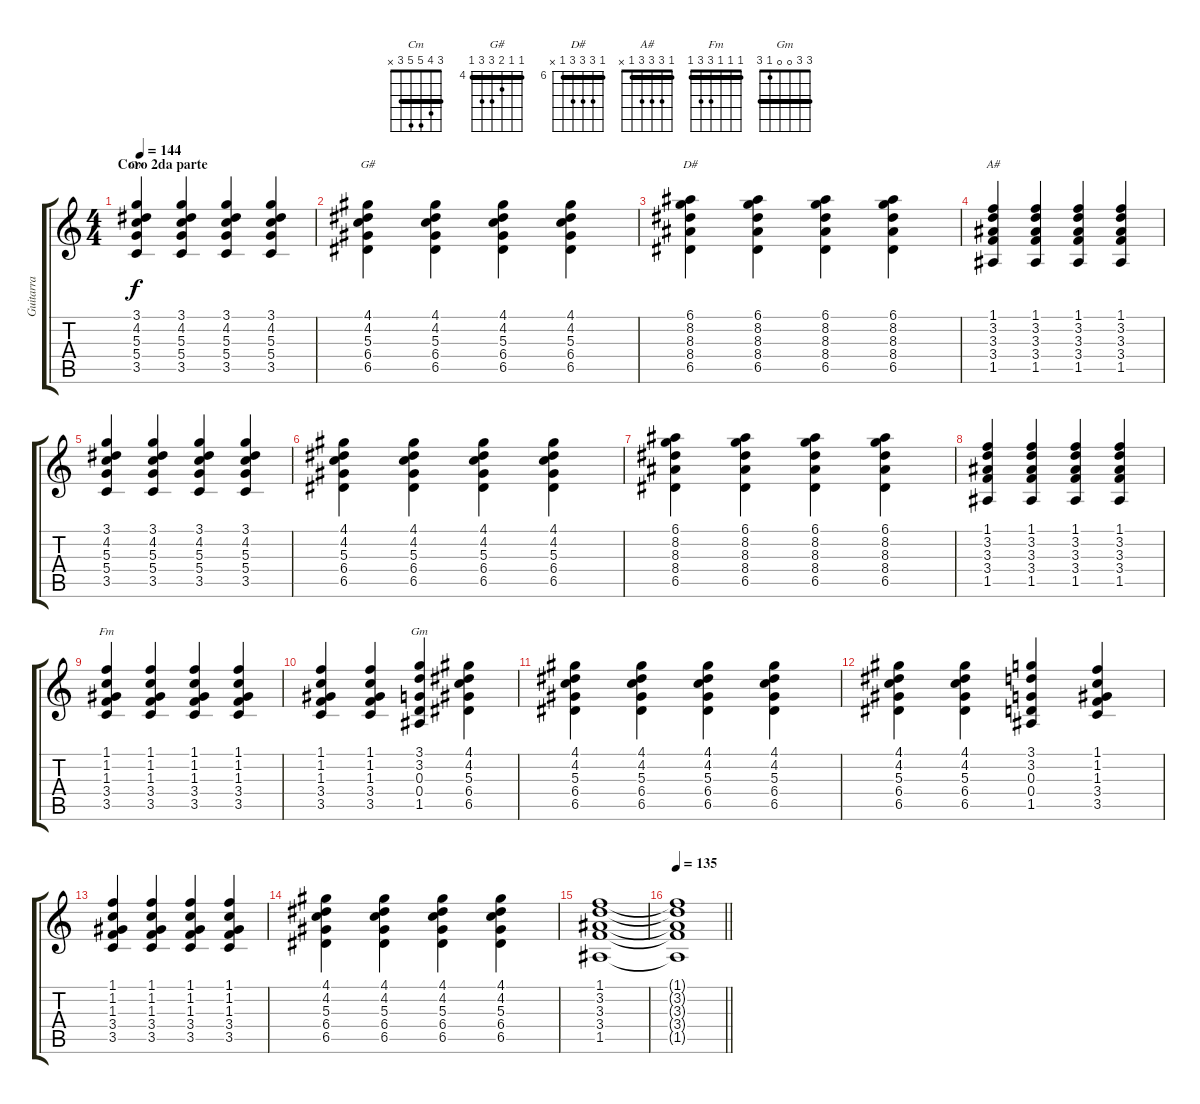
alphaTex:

\track ("Guitarra" "Guitarra") {instrument acousticguitarnylon}
\staff {score tabs}
\tuning (E4 B3 G3 D3 A2 E2) {hide}
\chord ("Cm" 3 4 5 5 3 x) {barre 3}
\chord ("G#" 4 4 5 6 6 4) {firstfret 4 barre 4}
\chord ("D#" 6 8 8 8 6 x) {firstfret 6 barre 6}
\chord ("A#" 1 3 3 3 1 x) {barre 1}
\chord ("Fm" 1 1 1 3 3 1) {barre 1}
\chord ("Gm" 3 3 0 0 1 3) {barre 3}
\ts (4 4)
\section ("" "Coro 2da parte")
\tempo 144
\clef g2
\ks c
(3.1 4.2 5.3 5.4 3.5).4{ch "Cm" dy f} (3.1 4.2 5.3 5.4 3.5).4 (3.1 4.2 5.3 5.4 3.5).4 (3.1 4.2 5.3 5.4 3.5).4 |
(4.1 4.2 5.3 6.4 6.5).4{ch "G#"} (4.1 4.2 5.3 6.4 6.5).4 (4.1 4.2 5.3 6.4 6.5).4 (4.1 4.2 5.3 6.4 6.5).4 |
(6.1 8.2 8.3 8.4 6.5).4{ch "D#"} (6.1 8.2 8.3 8.4 6.5).4 (6.1 8.2 8.3 8.4 6.5).4 (6.1 8.2 8.3 8.4 6.5).4 |
(1.1 3.2 3.3 3.4 1.5).4{ch "A#"} (1.1 3.2 3.3 3.4 1.5).4 (1.1 3.2 3.3 3.4 1.5).4 (1.1 3.2 3.3 3.4 1.5).4 |
(3.1 4.2 5.3 5.4 3.5).4 (3.1 4.2 5.3 5.4 3.5).4 (3.1 4.2 5.3 5.4 3.5).4 (3.1 4.2 5.3 5.4 3.5).4 |
(4.1 4.2 5.3 6.4 6.5).4 (4.1 4.2 5.3 6.4 6.5).4 (4.1 4.2 5.3 6.4 6.5).4 (4.1 4.2 5.3 6.4 6.5).4 |
(6.1 8.2 8.3 8.4 6.5).4 (6.1 8.2 8.3 8.4 6.5).4 (6.1 8.2 8.3 8.4 6.5).4 (6.1 8.2 8.3 8.4 6.5).4 |
(1.1 3.2 3.3 3.4 1.5).4 (1.1 3.2 3.3 3.4 1.5).4 (1.1 3.2 3.3 3.4 1.5).4 (1.1 3.2 3.3 3.4 1.5).4 |
(1.1 1.2 1.3 3.4 3.5).4{ch "Fm"} (1.1 1.2 1.3 3.4 3.5).4 (1.1 1.2 1.3 3.4 3.5).4 (1.1 1.2 1.3 3.4 3.5).4 |
(1.1 1.2 1.3 3.4 3.5).4 (1.1 1.2 1.3 3.4 3.5).4 (3.1 3.2 0.3 0.4 1.5).4{ch "Gm"} (4.1 4.2 5.3 6.4 6.5).4 |
(4.1 4.2 5.3 6.4 6.5).4 (4.1 4.2 5.3 6.4 6.5).4 (4.1 4.2 5.3 6.4 6.5).4 (4.1 4.2 5.3 6.4 6.5).4 |
(4.1 4.2 5.3 6.4 6.5).4 (4.1 4.2 5.3 6.4 6.5).4 (3.1 3.2 0.3 0.4 1.5).4 (1.1 1.2 1.3 3.4 3.5).4 |
(1.1 1.2 1.3 3.4 3.5).4 (1.1 1.2 1.3 3.4 3.5).4 (1.1 1.2 1.3 3.4 3.5).4 (1.1 1.2 1.3 3.4 3.5).4 |
(4.1 4.2 5.3 6.4 6.5).4 (4.1 4.2 5.3 6.4 6.5).4 (4.1 4.2 5.3 6.4 6.5).4 (4.1 4.2 5.3 6.4 6.5).4 |
(1.1 3.2 3.3 3.4 1.5).1 |
\tempo 135
\barLineRight lightlight
(1.1{t} 3.2{t} 3.3{t} 3.4{t} 1.5{t}).1
